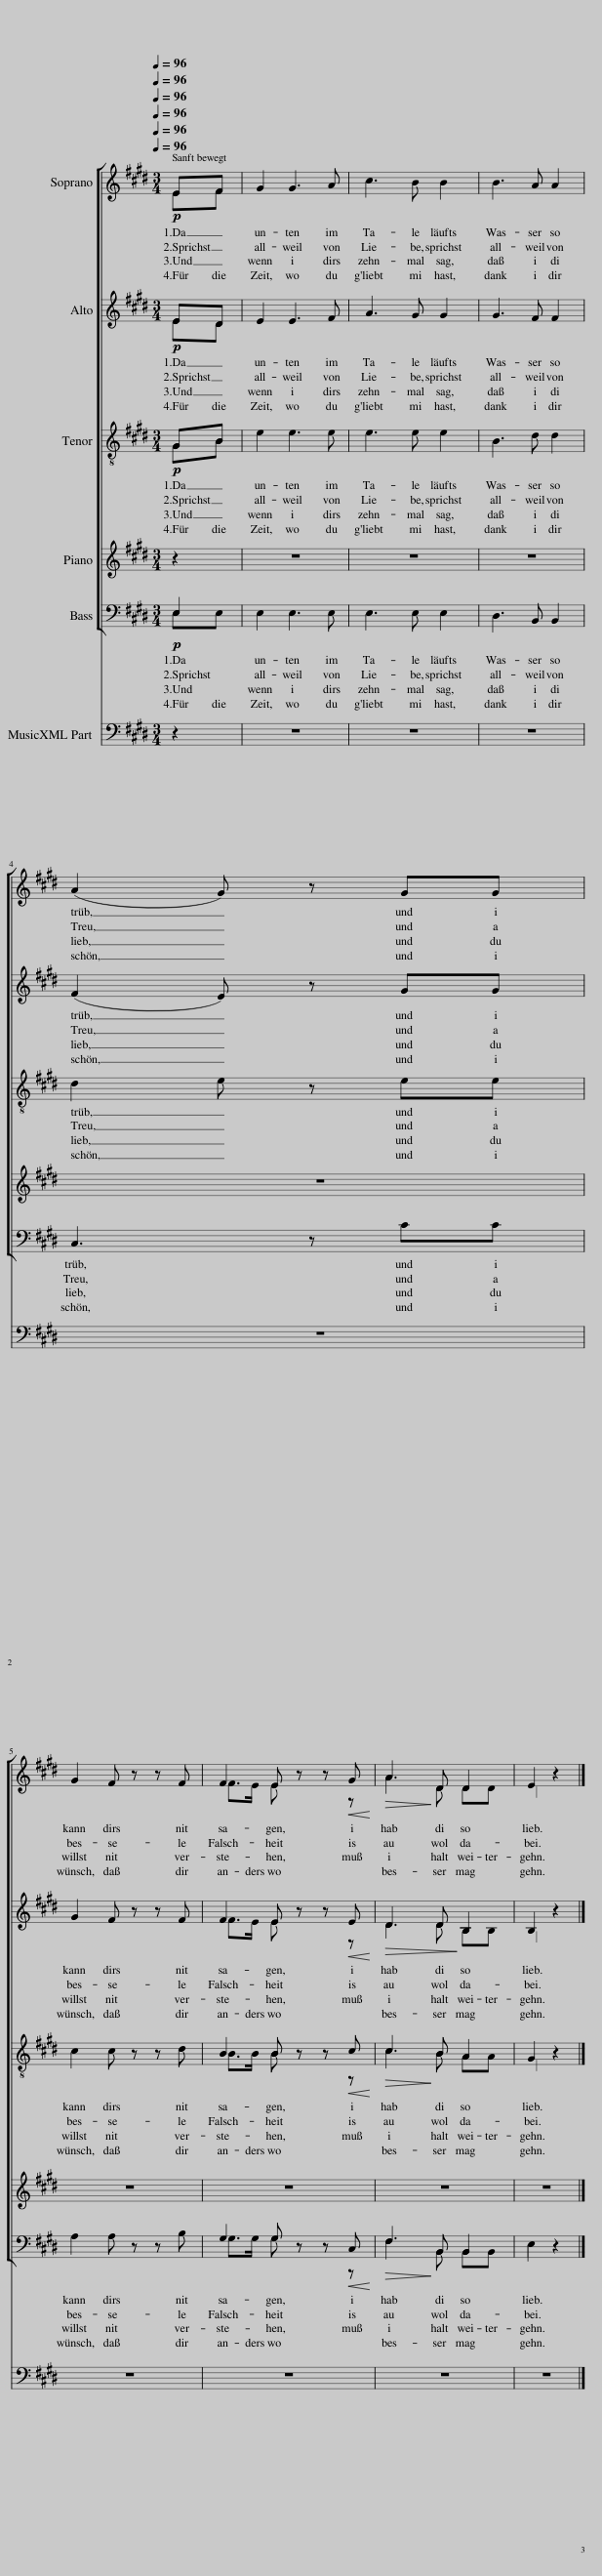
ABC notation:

X:1
%%score [ ( 1 2 ) ( 3 4 ) ( 5 6 ) ( 7 8 ) ]
L:1/8
Q:1/4=96
M:3/4
I:linebreak $
K:E
V:1 treble
V:2 treble
V:3 treble
V:4 treble
V:5 treble-8
V:6 treble-8
V:7 bass
V:8 bass
V:1
!p! EF | G2 G3 A | c3 B B2 | B3 A A2 |$ (A2 G) z GG |$ %5
 G2 F z z F | F2 E z z!<(! G!<)! |!>(! A3!>)! D D2 | E2 z2 |] %9
V:2
 EF | x6 | x6 | x6 |$ x6 |$ %5
 x6 | F>E E x2 z | A3 D DD | x2 x2 |] %9
V:3
!p! ED | E2 E3 F | A3 G G2 | G3 F F2 |$ (F2 E) z GG |$ %5
 G2 F z z F | F2 E z z!<(! E!<)! |!>(! D3 D!>)! B,2 | B,2 z2 |] %9
V:4
 ED | x6 | x6 | x6 |$ x6 |$ %5
 x6 | F>E E x2 z | D3 D B,B, | x2 x2 |] %9
V:5
!p! GB | e2 e3 e | e3 e e2 | B3 d d2 |$ d2 e z ee |$ %5
 c2 c z z d | B2 B z z!<(! c!<)! |!>(! c3!>)! B A2 | G2 z2 |] %9
V:6
 GB | x6 | x6 | x6 |$ x6 |$ %5
 x6 | B>B B x2 z | c3 B AA | x2 x2 |] %9
V:7
!p! E,2 | E,2 E,3 E, | E,3 E, E,2 | D,3 B,, B,,2 |$ C,3 z CC |$ %5
 A,2 A, z z B, | G,2 G, z z!<(! C,!<)! |!>(! F,3!>)! B,, B,,2 | E,2 z2 |] %9
V:8
 E,E, | x6 | x6 | x6 |$ x6 |$ %5
 x6 | G,>G, G, x2 z | F,3 B,, B,,B,, | x2 x2 |] %9
